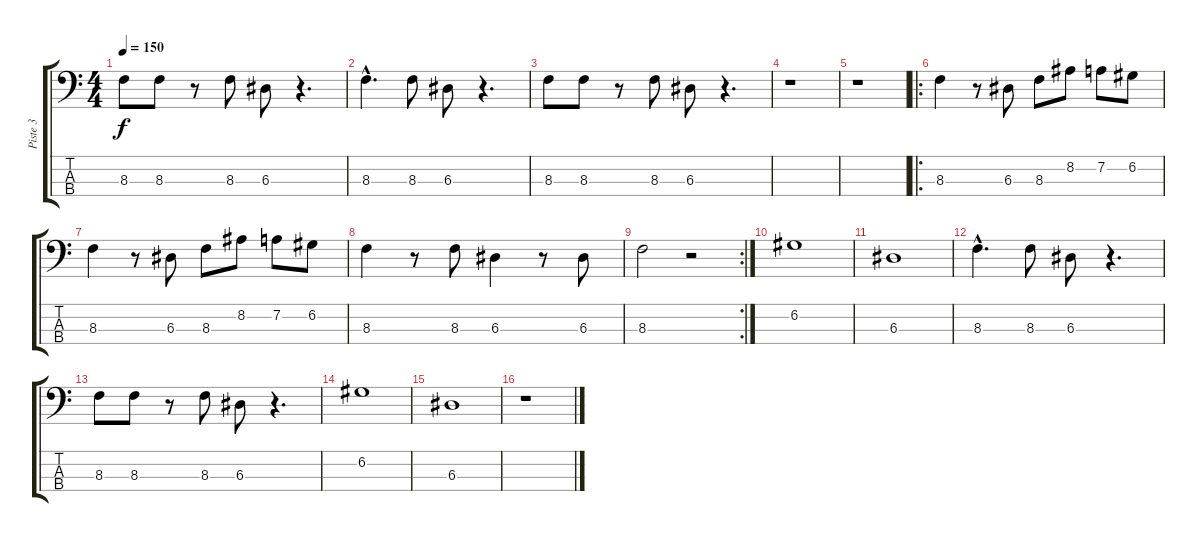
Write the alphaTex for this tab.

\track ("Piste 3" "Piste 3") {instrument electricbassfinger}
\staff {score tabs}
\tuning (G2 D2 A1 E1) {hide}
\ts (4 4)
\tempo 150
\clef f4
\ks c
8.3.8{dy f} 8.3.8 r.8 8.3.8 6.3.8 r.4{d} |
8.3{hac}.4{d} 8.3.8 6.3.8 r.4{d} |
8.3.8 8.3.8 r.8 8.3.8 6.3.8 r.4{d} |
r.1 |
r.1 |
\ro
8.3.4 r.8 6.3.8 8.3.8 8.2.8 7.2.8 6.2.8 |
8.3.4 r.8 6.3.8 8.3.8 8.2.8 7.2.8 6.2.8 |
8.3.4 r.8 8.3.8 6.3.4 r.8 6.3.8 |
\rc 2
8.3.2 r.2 |
6.2.1 |
6.3.1 |
8.3{hac}.4{d} 8.3.8 6.3.8 r.4{d} |
8.3.8 8.3.8 r.8 8.3.8 6.3.8 r.4{d} |
6.2.1 |
6.3.1 |
r.1
